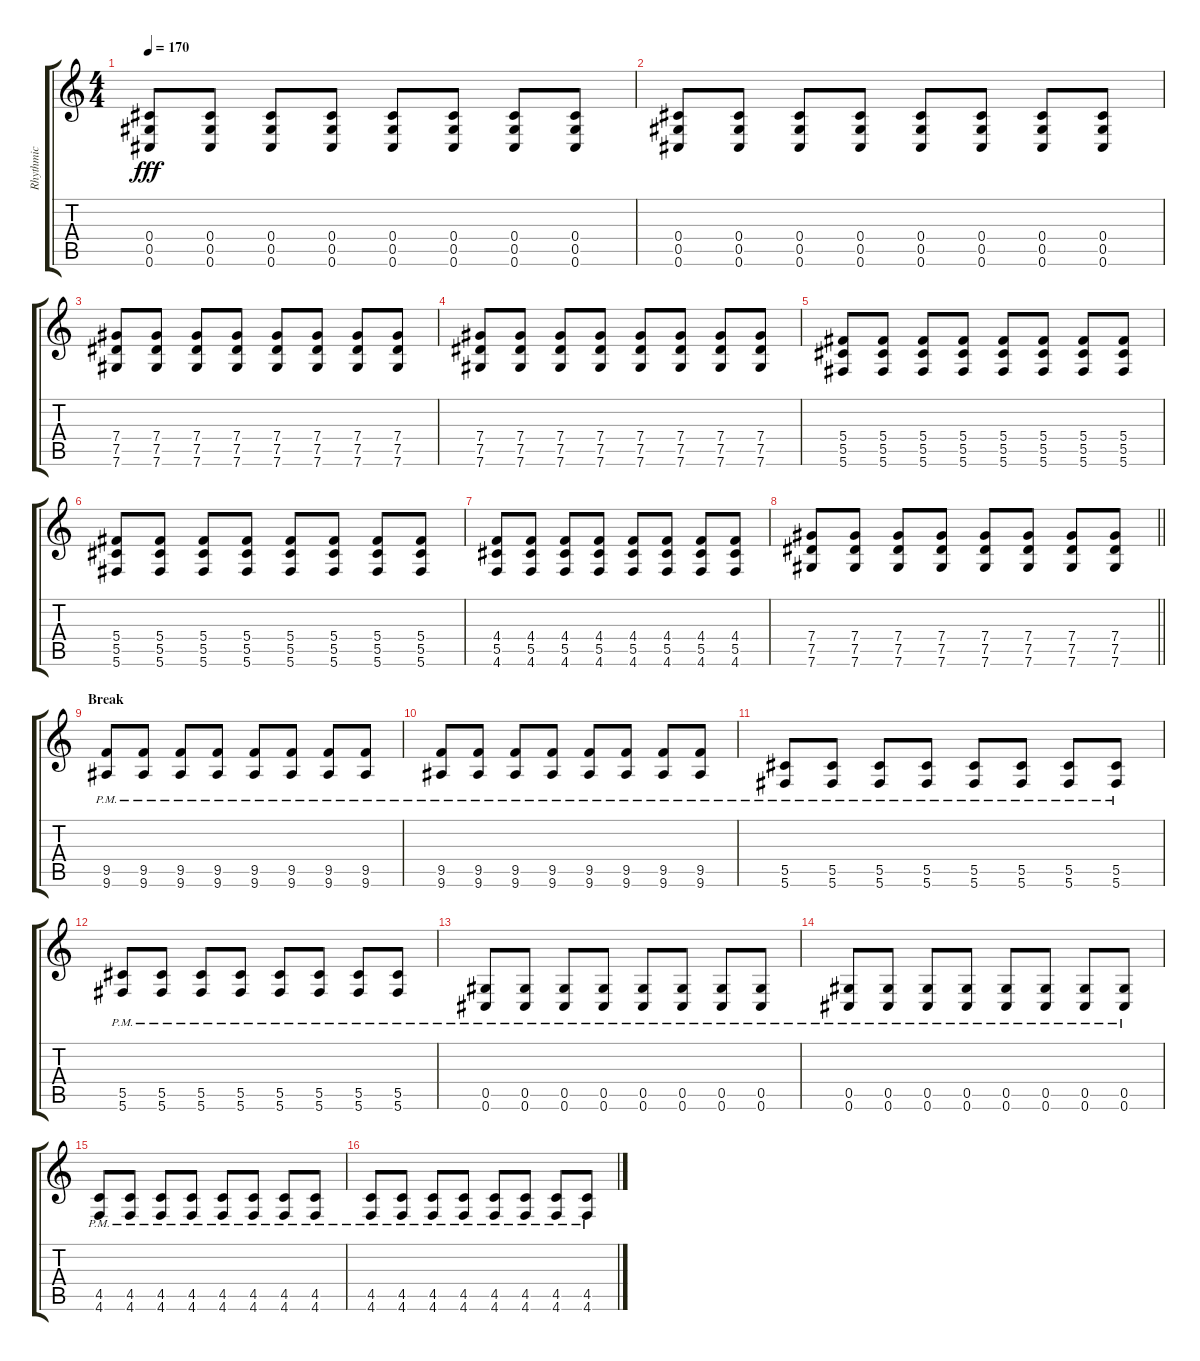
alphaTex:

\track ("Rhythmic" "Rhythmic") {instrument distortionguitar}
\staff {score tabs}
\tuning (Eb4 Bb3 Gb3 Db3 Ab2 Db2) {hide}
\ts (4 4)
\tempo 170
\clef g2
\ks c
(0.4 0.5 0.6).8{dy fff} (0.4 0.5 0.6).8 (0.4 0.5 0.6).8 (0.4 0.5 0.6).8 (0.4 0.5 0.6).8 (0.4 0.5 0.6).8 (0.4 0.5 0.6).8 (0.4 0.5 0.6).8 |
(0.4 0.5 0.6).8 (0.4 0.5 0.6).8 (0.4 0.5 0.6).8 (0.4 0.5 0.6).8 (0.4 0.5 0.6).8 (0.4 0.5 0.6).8 (0.4 0.5 0.6).8 (0.4 0.5 0.6).8 |
(7.4 7.5 7.6).8 (7.4 7.5 7.6).8 (7.4 7.5 7.6).8 (7.4 7.5 7.6).8 (7.4 7.5 7.6).8 (7.4 7.5 7.6).8 (7.4 7.5 7.6).8 (7.4 7.5 7.6).8 |
(7.4 7.5 7.6).8 (7.4 7.5 7.6).8 (7.4 7.5 7.6).8 (7.4 7.5 7.6).8 (7.4 7.5 7.6).8 (7.4 7.5 7.6).8 (7.4 7.5 7.6).8 (7.4 7.5 7.6).8 |
(5.4 5.5 5.6).8 (5.4 5.5 5.6).8 (5.4 5.5 5.6).8 (5.4 5.5 5.6).8 (5.4 5.5 5.6).8 (5.4 5.5 5.6).8 (5.4 5.5 5.6).8 (5.4 5.5 5.6).8 |
(5.4 5.5 5.6).8 (5.4 5.5 5.6).8 (5.4 5.5 5.6).8 (5.4 5.5 5.6).8 (5.4 5.5 5.6).8 (5.4 5.5 5.6).8 (5.4 5.5 5.6).8 (5.4 5.5 5.6).8 |
(4.4 5.5 4.6).8 (4.4 5.5 4.6).8 (4.4 5.5 4.6).8 (4.4 5.5 4.6).8 (4.4 5.5 4.6).8 (4.4 5.5 4.6).8 (4.4 5.5 4.6).8 (4.4 5.5 4.6).8 |
\barLineRight lightlight
(7.4 7.5 7.6).8 (7.4 7.5 7.6).8 (7.4 7.5 7.6).8 (7.4 7.5 7.6).8 (7.4 7.5 7.6).8 (7.4 7.5 7.6).8 (7.4 7.5 7.6).8 (7.4 7.5 7.6).8 |
\section ("" "Break")
(9.5{pm} 9.6{pm}).8 (9.5{pm} 9.6{pm}).8 (9.5{pm} 9.6{pm}).8 (9.5{pm} 9.6{pm}).8 (9.5{pm} 9.6{pm}).8 (9.5{pm} 9.6{pm}).8 (9.5{pm} 9.6{pm}).8 (9.5{pm} 9.6{pm}).8 |
(9.5{pm} 9.6{pm}).8 (9.5{pm} 9.6{pm}).8 (9.5{pm} 9.6{pm}).8 (9.5{pm} 9.6{pm}).8 (9.5{pm} 9.6{pm}).8 (9.5{pm} 9.6{pm}).8 (9.5{pm} 9.6{pm}).8 (9.5{pm} 9.6{pm}).8 |
(5.5{pm} 5.6{pm}).8 (5.5{pm} 5.6{pm}).8 (5.5{pm} 5.6{pm}).8 (5.5{pm} 5.6{pm}).8 (5.5{pm} 5.6{pm}).8 (5.5{pm} 5.6{pm}).8 (5.5{pm} 5.6{pm}).8 (5.5{pm} 5.6{pm}).8 |
(5.5{pm} 5.6{pm}).8 (5.5{pm} 5.6{pm}).8 (5.5{pm} 5.6{pm}).8 (5.5{pm} 5.6{pm}).8 (5.5{pm} 5.6{pm}).8 (5.5{pm} 5.6{pm}).8 (5.5{pm} 5.6{pm}).8 (5.5{pm} 5.6{pm}).8 |
(0.5{pm} 0.6{pm}).8 (0.5{pm} 0.6{pm}).8 (0.5{pm} 0.6{pm}).8 (0.5{pm} 0.6{pm}).8 (0.5{pm} 0.6{pm}).8 (0.5{pm} 0.6{pm}).8 (0.5{pm} 0.6{pm}).8 (0.5{pm} 0.6{pm}).8 |
(0.5{pm} 0.6{pm}).8 (0.5{pm} 0.6{pm}).8 (0.5{pm} 0.6{pm}).8 (0.5{pm} 0.6{pm}).8 (0.5{pm} 0.6{pm}).8 (0.5{pm} 0.6{pm}).8 (0.5{pm} 0.6{pm}).8 (0.5{pm} 0.6{pm}).8 |
(4.5{pm} 4.6{pm}).8 (4.5{pm} 4.6{pm}).8 (4.5{pm} 4.6{pm}).8 (4.5{pm} 4.6{pm}).8 (4.5{pm} 4.6{pm}).8 (4.5{pm} 4.6{pm}).8 (4.5{pm} 4.6{pm}).8 (4.5{pm} 4.6{pm}).8 |
(4.5{pm} 4.6{pm}).8 (4.5{pm} 4.6{pm}).8 (4.5{pm} 4.6{pm}).8 (4.5{pm} 4.6{pm}).8 (4.5{pm} 4.6{pm}).8 (4.5{pm} 4.6{pm}).8 (4.5{pm} 4.6{pm}).8 (4.5{pm} 4.6{pm}).8
